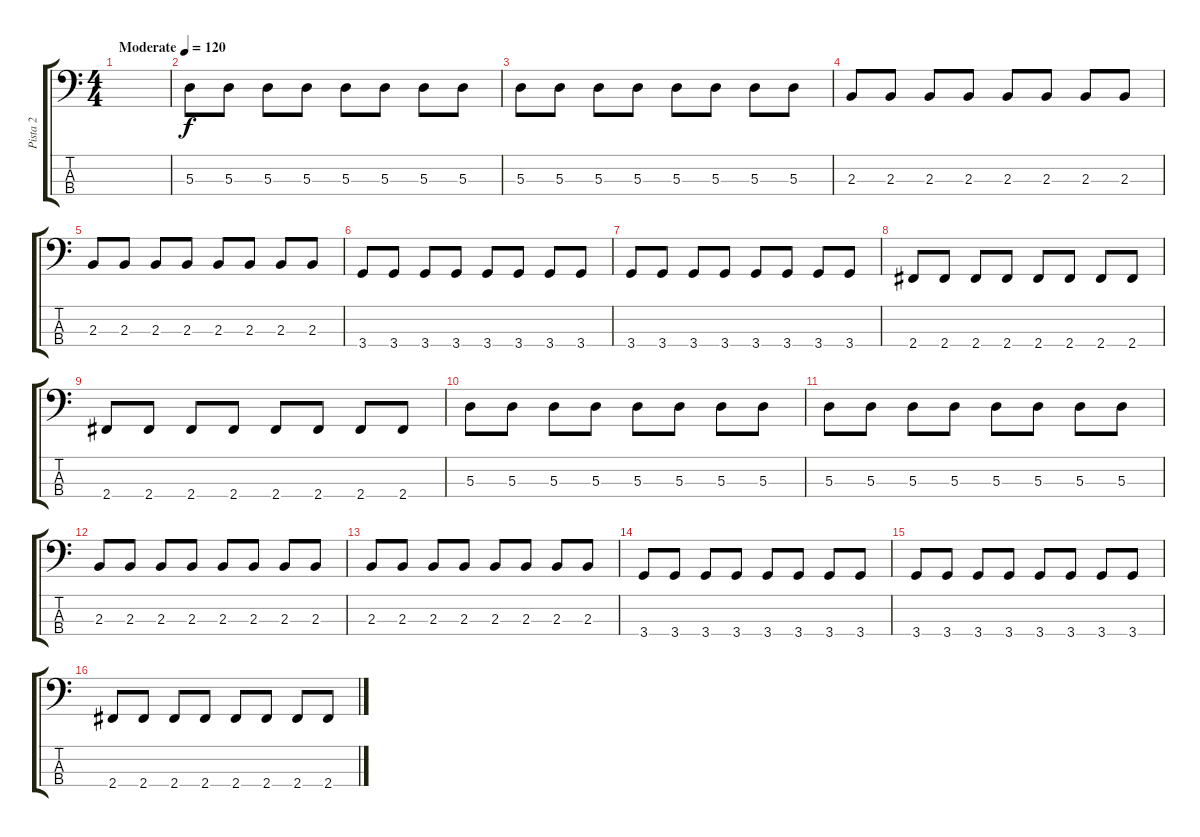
\track ("Pista 2" "Pista 2") {instrument electricbasspick}
\staff {score tabs}
\tuning (G2 D2 A1 E1) {hide}
\ts (4 4)
\tempo (120 "Moderate")
\tempo 112
\tempo (120 "Moderate")
\clef f4
\ks c
|
5.3.8 5.3.8 5.3.8 5.3.8 5.3.8 5.3.8 5.3.8 5.3.8 |
5.3.8 5.3.8 5.3.8 5.3.8 5.3.8 5.3.8 5.3.8 5.3.8 |
2.3.8 2.3.8 2.3.8 2.3.8 2.3.8 2.3.8 2.3.8 2.3.8 |
2.3.8 2.3.8 2.3.8 2.3.8 2.3.8 2.3.8 2.3.8 2.3.8 |
3.4.8 3.4.8 3.4.8 3.4.8 3.4.8 3.4.8 3.4.8 3.4.8 |
3.4.8 3.4.8 3.4.8 3.4.8 3.4.8 3.4.8 3.4.8 3.4.8 |
2.4.8 2.4.8 2.4.8 2.4.8 2.4.8 2.4.8 2.4.8 2.4.8 |
2.4.8 2.4.8 2.4.8 2.4.8 2.4.8 2.4.8 2.4.8 2.4.8 |
5.3.8 5.3.8 5.3.8 5.3.8 5.3.8 5.3.8 5.3.8 5.3.8 |
5.3.8 5.3.8 5.3.8 5.3.8 5.3.8 5.3.8 5.3.8 5.3.8 |
2.3.8 2.3.8 2.3.8 2.3.8 2.3.8 2.3.8 2.3.8 2.3.8 |
2.3.8 2.3.8 2.3.8 2.3.8 2.3.8 2.3.8 2.3.8 2.3.8 |
3.4.8 3.4.8 3.4.8 3.4.8 3.4.8 3.4.8 3.4.8 3.4.8 |
3.4.8 3.4.8 3.4.8 3.4.8 3.4.8 3.4.8 3.4.8 3.4.8 |
2.4.8 2.4.8 2.4.8 2.4.8 2.4.8 2.4.8 2.4.8 2.4.8
